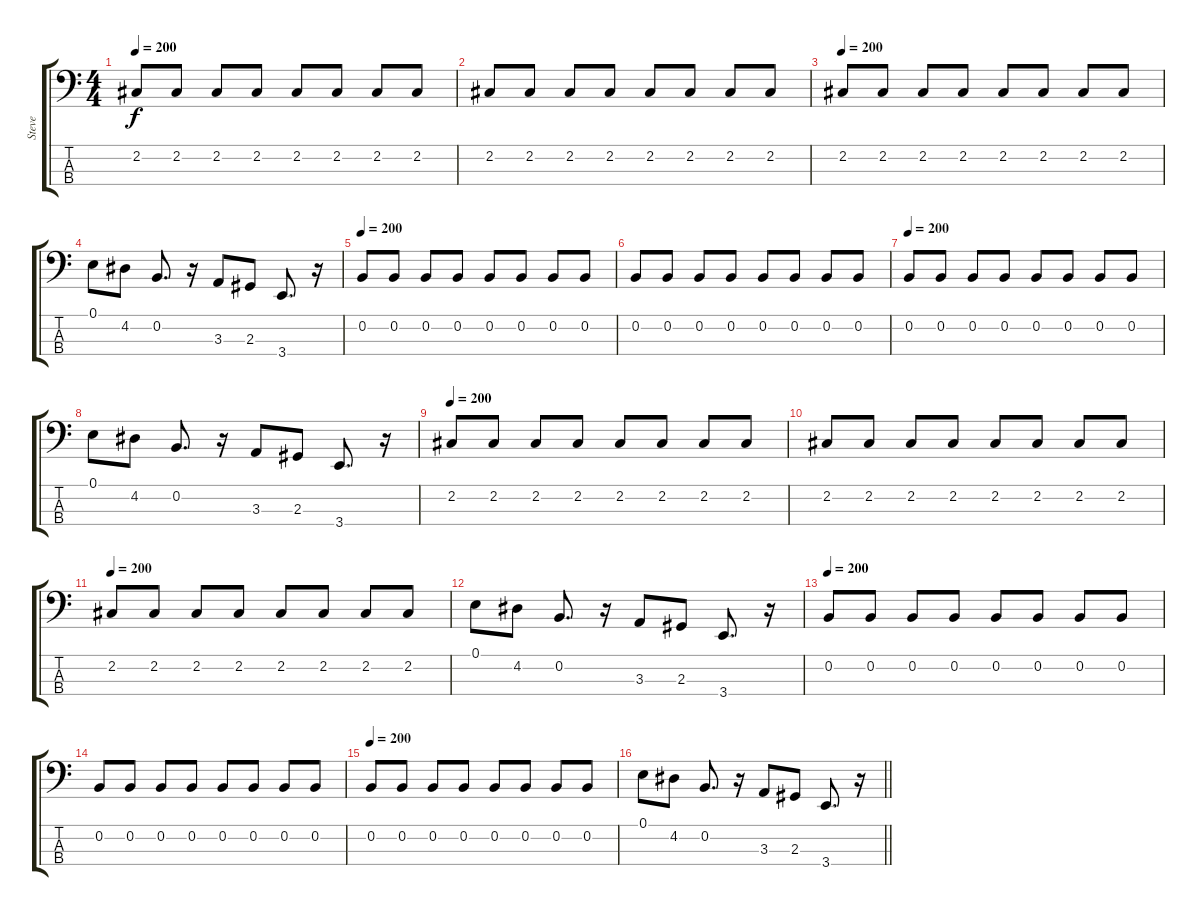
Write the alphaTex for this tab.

\track ("Steve" "Steve") {instrument electricbassfinger}
\staff {score tabs}
\tuning (E2 B1 Gb1 Db1) {hide}
\ts (4 4)
\tempo 200
\clef f4
\ks c
2.2.8{dy f} 2.2.8 2.2.8 2.2.8 2.2.8 2.2.8 2.2.8 2.2.8 |
2.2.8 2.2.8 2.2.8 2.2.8 2.2.8 2.2.8 2.2.8 2.2.8 |
\tempo 200
2.2.8 2.2.8 2.2.8 2.2.8 2.2.8 2.2.8 2.2.8 2.2.8 |
0.1.8 4.2.8 0.2.8{d} r.16 3.3.8 2.3.8 3.4.8{d} r.16 |
\tempo 200
0.2.8 0.2.8 0.2.8 0.2.8 0.2.8 0.2.8 0.2.8 0.2.8 |
0.2.8 0.2.8 0.2.8 0.2.8 0.2.8 0.2.8 0.2.8 0.2.8 |
\tempo 200
0.2.8 0.2.8 0.2.8 0.2.8 0.2.8 0.2.8 0.2.8 0.2.8 |
0.1.8 4.2.8 0.2.8{d} r.16 3.3.8 2.3.8 3.4.8{d} r.16 |
\tempo 200
2.2.8 2.2.8 2.2.8 2.2.8 2.2.8 2.2.8 2.2.8 2.2.8 |
2.2.8 2.2.8 2.2.8 2.2.8 2.2.8 2.2.8 2.2.8 2.2.8 |
\tempo 200
2.2.8 2.2.8 2.2.8 2.2.8 2.2.8 2.2.8 2.2.8 2.2.8 |
0.1.8 4.2.8 0.2.8{d} r.16 3.3.8 2.3.8 3.4.8{d} r.16 |
\tempo 200
0.2.8 0.2.8 0.2.8 0.2.8 0.2.8 0.2.8 0.2.8 0.2.8 |
0.2.8 0.2.8 0.2.8 0.2.8 0.2.8 0.2.8 0.2.8 0.2.8 |
\tempo 200
0.2.8 0.2.8 0.2.8 0.2.8 0.2.8 0.2.8 0.2.8 0.2.8 |
\barLineRight lightlight
0.1.8 4.2.8 0.2.8{d} r.16 3.3.8 2.3.8 3.4.8{d} r.16
